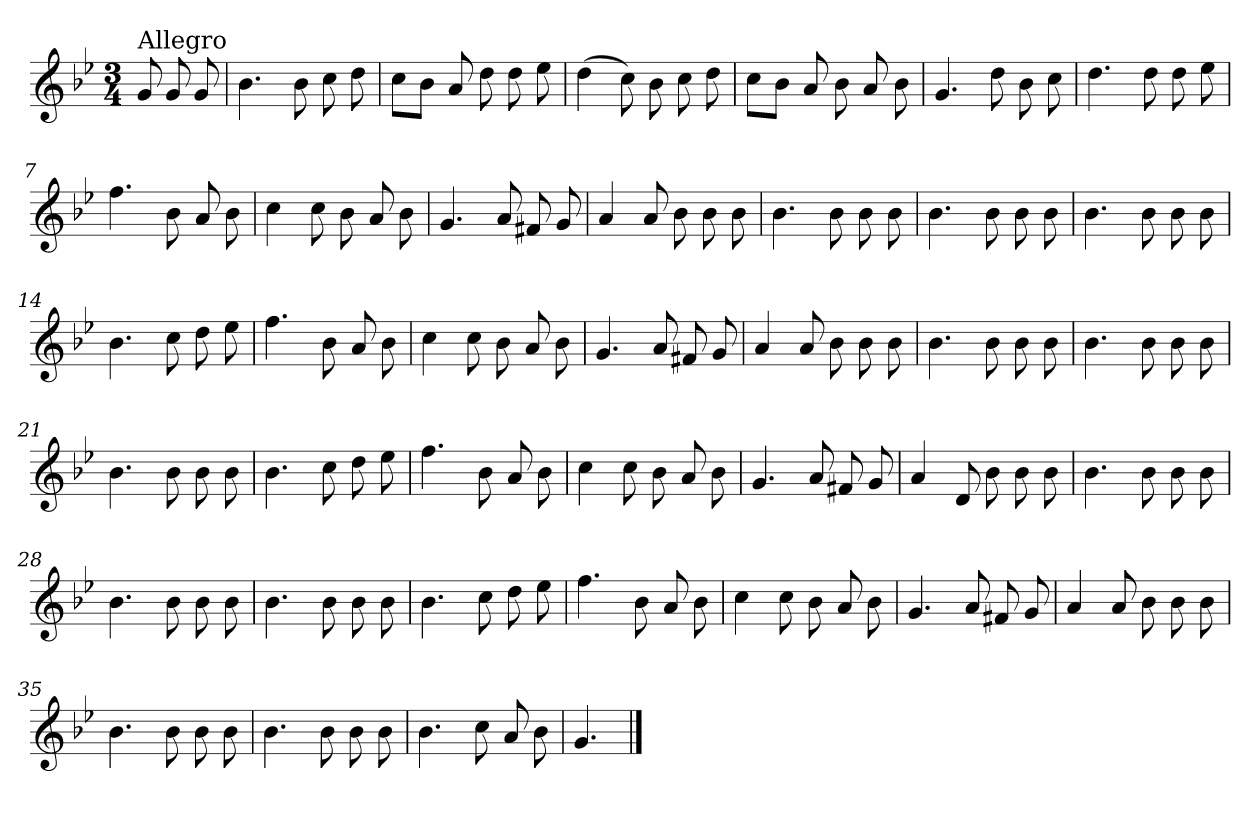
**kern
*part1
*staff1
*clefG2
*k[b-e-]
*B-:
*M3/4
=
!LO:TX:a:t=Allegro
8g/
8g/
8g/
=1
4.b-\
8b-\
8cc\
8dd\
=2
8cc\L
8b-\J
8a/
8dd\
8dd\
8ee-\
=3
(>4dd\
8cc\)
8b-\
8cc\
8dd\
=4
8cc\L
8b-\J
8a/
8b-\
8a/
8b-\
=5
4.g/
8dd\
8b-\
8cc\
!!LO:LB:g=z
=6
4.dd\
8dd\
8dd\
8ee-\
=7
4.ff\
8b-\
8a/
8b-\
=8
4cc\
8cc\
8b-\
8a/
8b-\
=9
4.g/
8a/
8f#X/
8g/
=10
4a/
8a/
8b-\
8b-\
8b-\
=11
4.b-\
8b-\
8b-\
8b-\
!!LO:LB:g=z
=12
4.b-\
8b-\
8b-\
8b-\
=13
4.b-\
8b-\
8b-\
8b-\
=14
4.b-\
8cc\
8dd\
8ee-\
=15
4.ff\
8b-\
8a/
8b-\
=16
4cc\
8cc\
8b-\
8a/
8b-\
=17
4.g/
8a/
8f#X/
8g/
!!LO:LB:g=z
=18
4a/
8a/
8b-\
8b-\
8b-\
=19
4.b-\
8b-\
8b-\
8b-\
=20
4.b-\
8b-\
8b-\
8b-\
=21
4.b-\
8b-\
8b-\
8b-\
=22
4.b-\
8cc\
8dd\
8ee-\
=23
4.ff\
8b-\
8a/
8b-\
!!LO:LB:g=z
=24
4cc\
8cc\
8b-\
8a/
8b-\
=25
4.g/
8a/
8f#X/
8g/
=26
4a/
8d/
8b-\
8b-\
8b-\
=27
4.b-\
8b-\
8b-\
8b-\
=28
4.b-\
8b-\
8b-\
8b-\
=29
4.b-\
8b-\
8b-\
8b-\
!!LO:LB:g=z
=30
4.b-\
8cc\
8dd\
8ee-\
=31
4.ff\
8b-\
8a/
8b-\
=32
4cc\
8cc\
8b-\
8a/
8b-\
=33
4.g/
8a/
8f#X/
8g/
=34
4a/
8a/
8b-\
8b-\
8b-\
=35
4.b-\
8b-\
8b-\
8b-\
!!LO:LB:g=z
=36
4.b-\
8b-\
8b-\
8b-\
=37
4.b-\
8cc\
8a/
8b-\
=38
4.g/
==
*-
